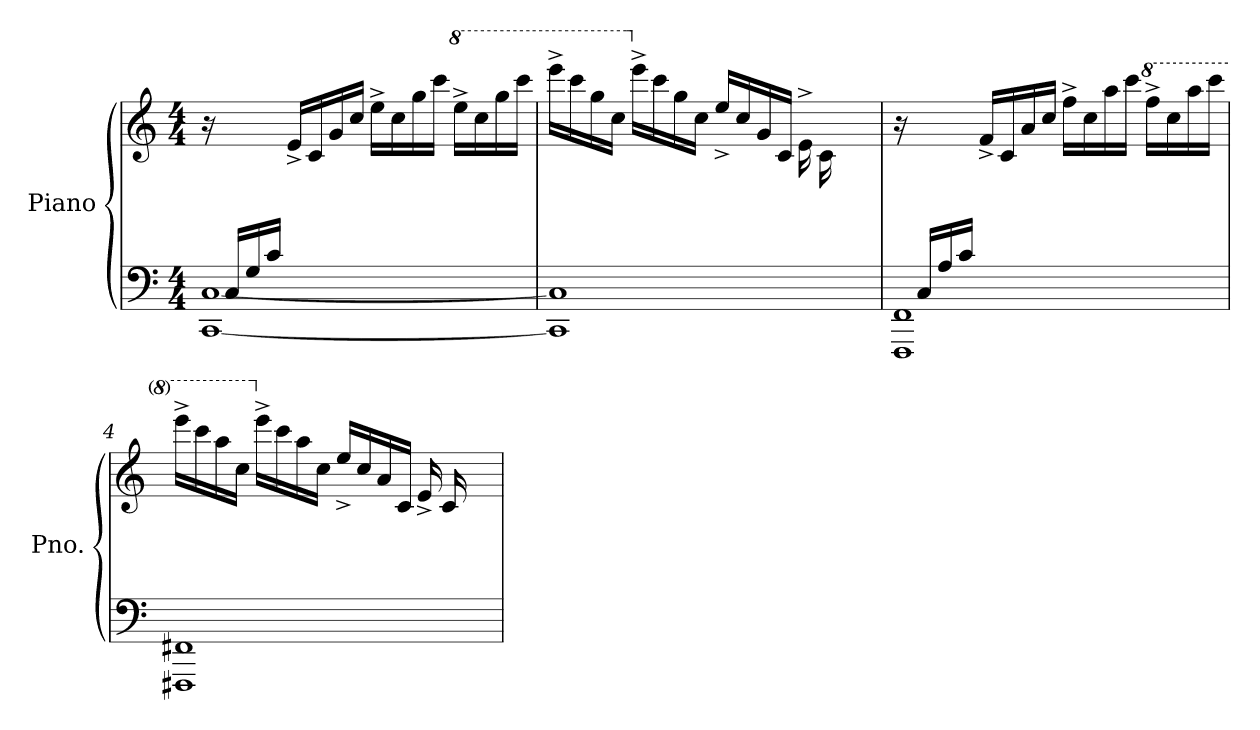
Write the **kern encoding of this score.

**kern	**kern
*part1	*part1
*staff2	*staff1
*I"Piano	*
*I'Pno.	*
*clefF4	*clefG2
*k[]	*k[]
*M4/4	*M4/4
=1	=1
*^	*
16ryy	[1CC [1C	16r
16C/LL	.	8.ryy
16G/	.	.
16c/JJ	.	.
2.ryy	.	16e^/LL
.	.	16c/
.	.	16g/
.	.	16cc/JJ
.	.	16ee^\LL
.	.	16cc\
.	.	16gg\
.	.	16ccc\JJ
*	*	*8va
.	.	16eee^\LL
.	.	16ccc\
.	.	16ggg\
.	.	16cccc\JJ
=2	=2	=2
2..ryy	1CC] 1C]	16eeee^\LL
.	.	16cccc\
.	.	16ggg\
.	.	16ccc\JJ
*	*	*X8va
.	.	16eee^\LL
.	.	16ccc\
.	.	16gg\
.	.	16cc\JJ
.	.	16ee^/LL
.	.	16cc/
.	.	16g/
.	.	16c/JJ
.	.	16e^\LL
.	.	16c\
16G/	.	8ryy
16C/JJ	.	.
=3	=3	=3
16ryy	1FFF 1FF	16r
16C/LL	.	8.ryy
16A/	.	.
16c/JJ	.	.
2.ryy	.	16f^/LL
.	.	16c/
.	.	16a/
.	.	16cc/JJ
.	.	16ff^\LL
.	.	16cc\
.	.	16aa\
.	.	16ccc\JJ
*	*	*8va
.	.	16fff^\LL
.	.	16ccc\
.	.	16aaa\
.	.	16cccc\JJ
=4	=4	=4
2..ryy	1FFF#X 1FF#X	16eeee^\LL
.	.	16cccc\
.	.	16aaa\
.	.	16ccc\JJ
*	*	*X8va
.	.	16eee^\LL
.	.	16ccc\
.	.	16aa\
.	.	16cc\JJ
.	.	16ee^/LL
.	.	16cc/
.	.	16a/
.	.	16c/JJ
.	.	16e^/LL
.	.	16c/
16A/	.	8ryy
16C/JJ	.	.
*v	*v	*
=	=
*-	*-
